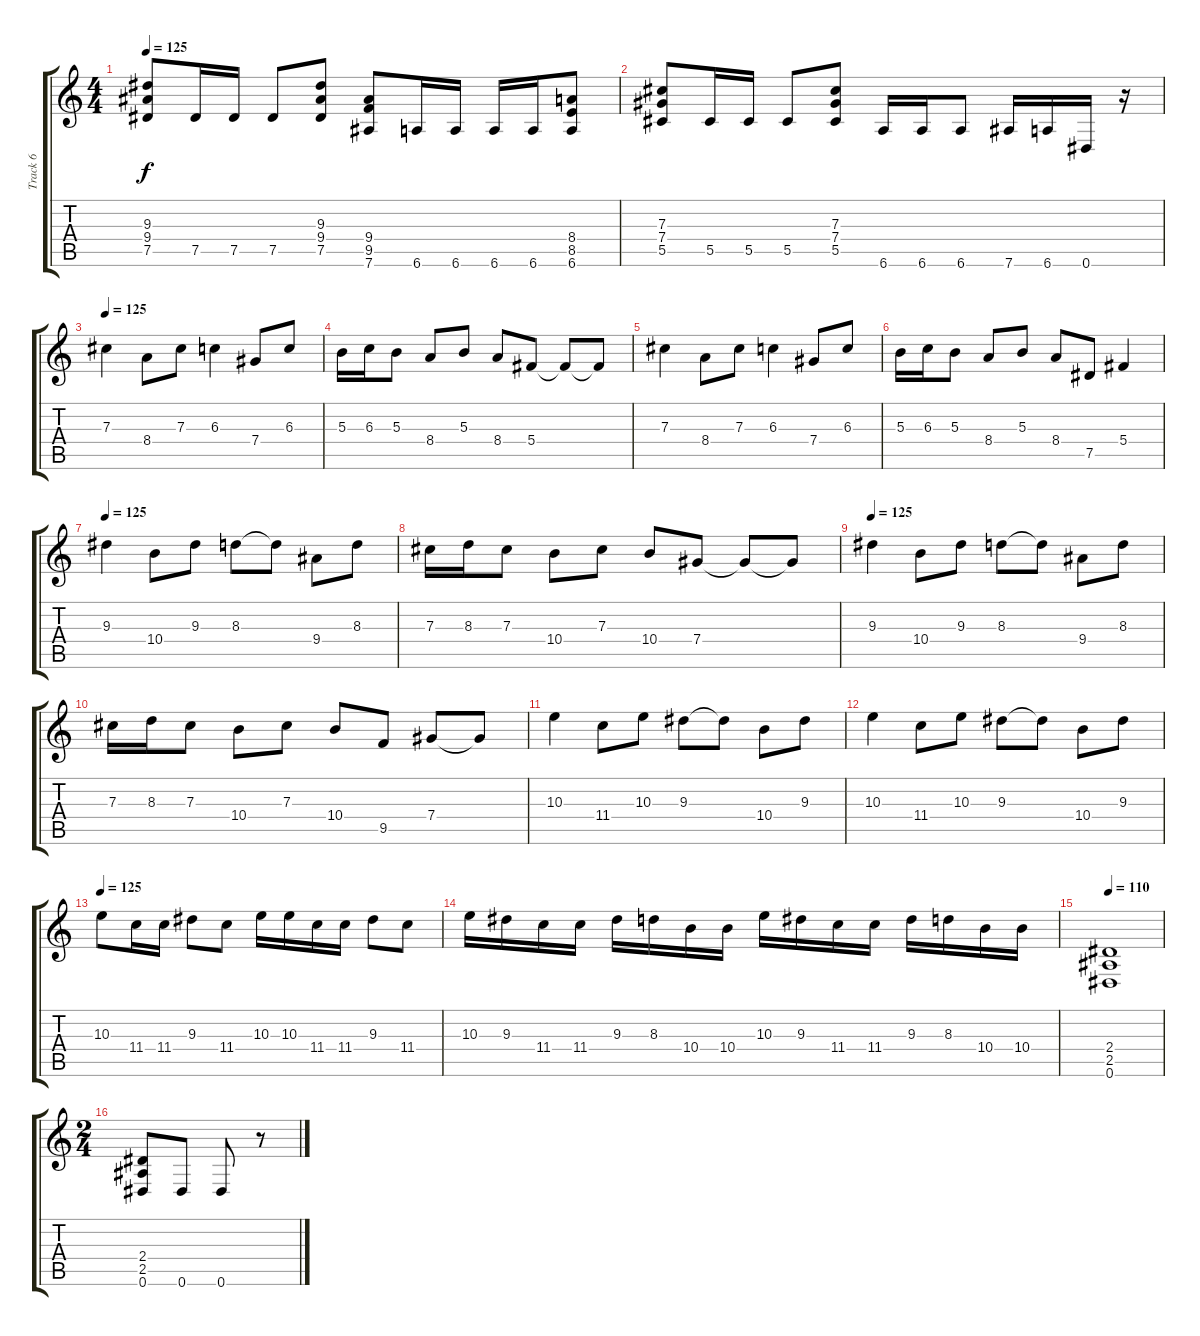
\track ("Track 6" "Track 6") {instrument distortionguitar}
\staff {score tabs}
\tuning (Eb4 Bb3 Gb3 Db3 Ab2 Eb2) {hide}
\ts (4 4)
\tempo 125
\clef g2
\ks c
(9.3 9.4 7.5).8{dy f} 7.5.16 7.5.16 7.5.8 (9.3 9.4 7.5).8 (9.4 9.5 7.6).8 6.6.16 6.6.16 6.6.16 6.6.16 (8.4 8.5 6.6).8 |
(7.3 7.4 5.5).8 5.5.16 5.5.16 5.5.8 (7.3 7.4 5.5).8 6.6.16 6.6.16 6.6.8 7.6.16 6.6.16 0.6.16 r.16 |
\tempo 125
7.3.4 8.4.8 7.3.8 6.3.4 7.4.8 6.3.8 |
5.3.16 6.3.16 5.3.8 8.4.8 5.3.8 8.4.8 5.4.8 5.4{t}.8 5.4{t}.8 |
7.3.4 8.4.8 7.3.8 6.3.4 7.4.8 6.3.8 |
5.3.16 6.3.16 5.3.8 8.4.8 5.3.8 8.4.8 7.5.8 5.4.4 |
\tempo 125
9.3.4 10.4.8 9.3.8 8.3.8 8.3{t}.8 9.4.8 8.3.8 |
7.3.16 8.3.16 7.3.8 10.4.8 7.3.8 10.4.8 7.4.8 7.4{t}.8 7.4{t}.8 |
\tempo 125
9.3.4 10.4.8 9.3.8 8.3.8 8.3{t}.8 9.4.8 8.3.8 |
7.3.16 8.3.16 7.3.8 10.4.8 7.3.8 10.4.8 9.5.8 7.4.8 7.4{t}.8 |
10.3.4 11.4.8 10.3.8 9.3.8 9.3{t}.8 10.4.8 9.3.8 |
10.3.4 11.4.8 10.3.8 9.3.8 9.3{t}.8 10.4.8 9.3.8 |
\tempo 125
10.3.8 11.4.16 11.4.16 9.3.8 11.4.8 10.3.16 10.3.16 11.4.16 11.4.16 9.3.8 11.4.8 |
10.3.16 9.3.16 11.4.16 11.4.16 9.3.16 8.3.16 10.4.16 10.4.16 10.3.16 9.3.16 11.4.16 11.4.16 9.3.16 8.3.16 10.4.16 10.4.16 |
\tempo 110
(2.4 2.5 0.6).1 |
\ts (2 4)
(2.4 2.5 0.6).8 0.6.8 0.6.8 r.8
